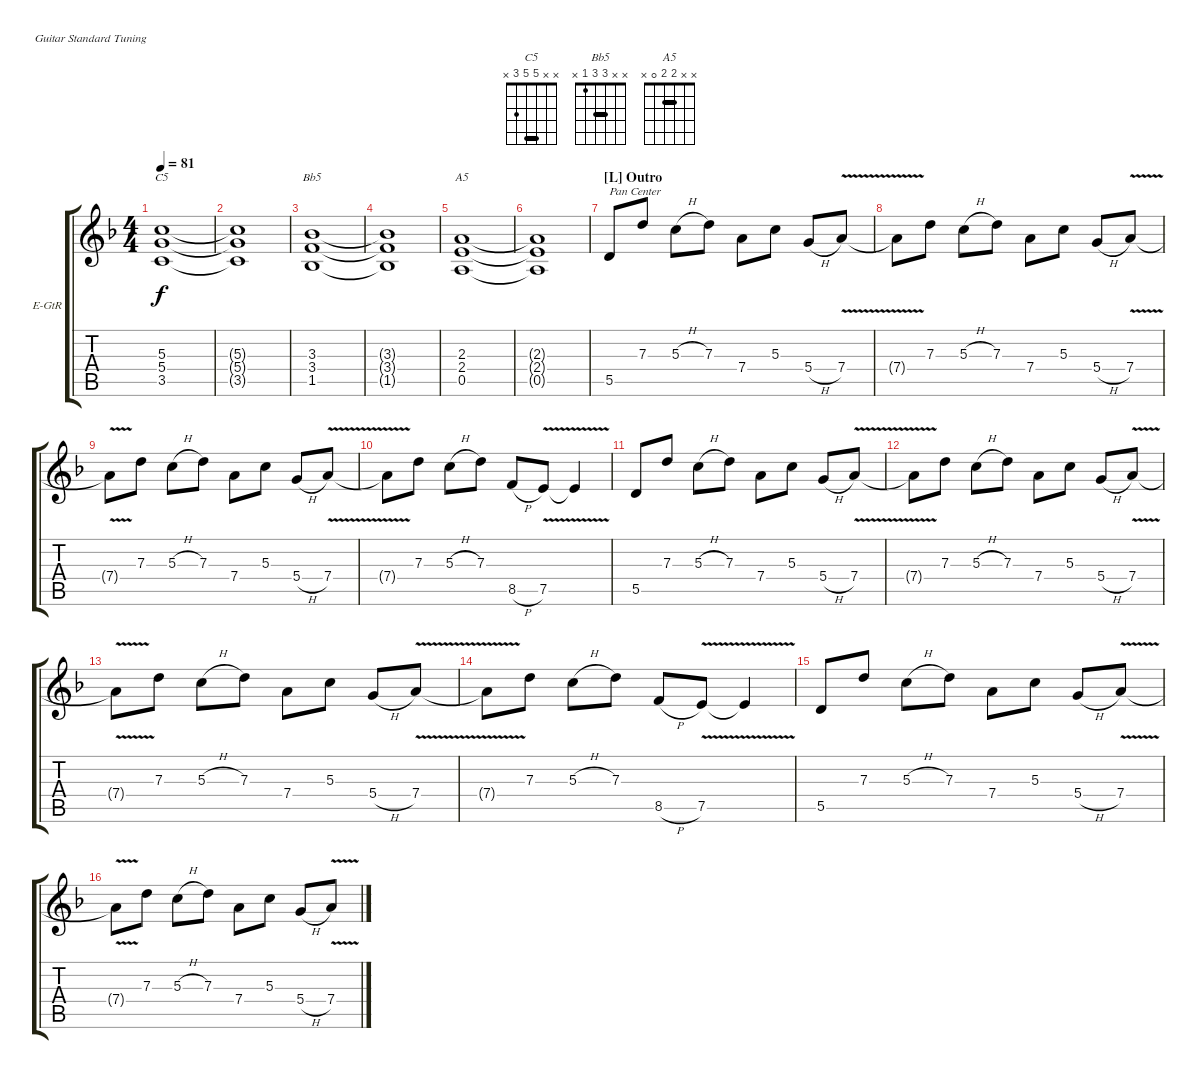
\bracketExtendMode groupsimilarinstruments
\firstSystemTrackNameOrientation horizontal
\otherSystemsTrackNameOrientation horizontal
\track ("Vivian Campbell R" "E-GtR") {instrument distortionguitar}
\staff {score tabs}
\tuning (E4 B3 G3 D3 A2 E2)
\chord ("C5" x x 5 5 3 x) {barre 5}
\chord ("Bb5" x x 3 3 1 x) {barre 3}
\chord ("A5" x x 2 2 0 x) {barre 2}
\ts (4 4)
\tempo 81
\clef g2
\ks dminor
(5.3 5.4 3.5).1{ch "C5" dy f} |
(5.3{t} 5.4{t} 3.5{t}).1 |
(3.3 3.4 1.5).1{ch "Bb5"} |
(3.3{t} 3.4{t} 1.5{t}).1 |
(2.3 2.4 0.5).1{ch "A5"} |
(2.3{t} 2.4{t} 0.5{t}).1 |
\section ("L" "Outro")
5.5.8{txt "Pan Center"} 7.3.8 5.3{h}.8 7.3.8 7.4.8 5.3.8 5.4{h}.8 7.4{v}.8 |
7.4{v t}.8 7.3.8 5.3{h}.8 7.3.8 7.4.8 5.3.8 5.4{h}.8 7.4{v}.8 |
7.4{v t}.8 7.3.8 5.3{h}.8 7.3.8 7.4.8 5.3.8 5.4{h}.8 7.4{v}.8 |
7.4{v t}.8 7.3.8 5.3{h}.8 7.3.8 8.5{h}.8 7.5{v}.8 7.5{v t}.4 |
5.5.8 7.3.8 5.3{h}.8 7.3.8 7.4.8 5.3.8 5.4{h}.8 7.4{v}.8 |
7.4{v t}.8 7.3.8 5.3{h}.8 7.3.8 7.4.8 5.3.8 5.4{h}.8 7.4{v}.8 |
7.4{v t}.8 7.3.8 5.3{h}.8 7.3.8 7.4.8 5.3.8 5.4{h}.8 7.4{v}.8 |
7.4{v t}.8 7.3.8 5.3{h}.8 7.3.8 8.5{h}.8 7.5{v}.8 7.5{v t}.4 |
5.5.8 7.3.8 5.3{h}.8 7.3.8 7.4.8 5.3.8 5.4{h}.8 7.4{v}.8 |
7.4{v t}.8 7.3.8 5.3{h}.8 7.3.8 7.4.8 5.3.8 5.4{h}.8 7.4{v}.8
